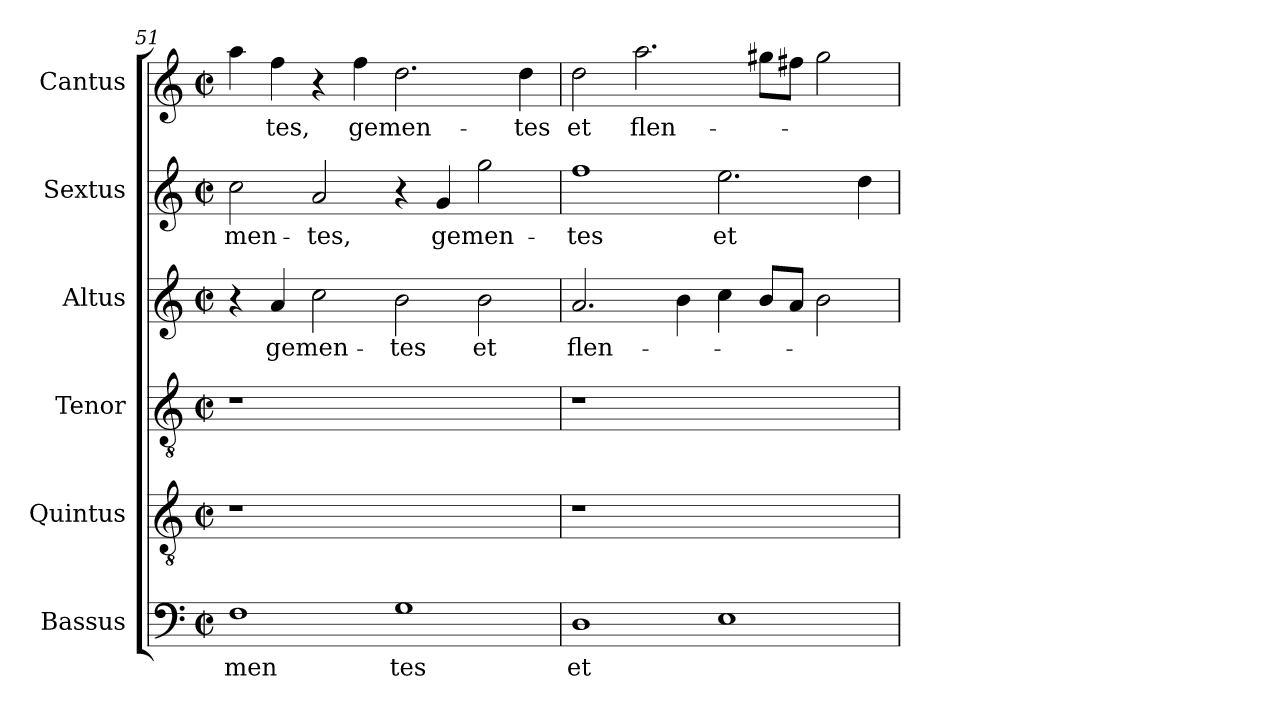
**kern	**text	**kern	**kern	**kern	**text	**kern	**text	**kern	**text
*part6	*part6	*part5	*part4	*part3	*part3	*part2	*part2	*part1	*part1
*staff6	*staff6	*staff5	*staff4	*staff3	*staff3	*staff2	*staff2	*staff1	*staff1
*I"Bassus	*	*I"Quintus	*I"Tenor	*I"Altus	*	*I"Sextus	*	*I"Cantus	*
*I'Bassus	*	*I'Quintus	*I'Tenor	*I'Altus	*	*I'Sextus	*	*I'Cantus	*
*clefF4	*	*clefGv2	*clefGv2	*clefG2	*	*clefG2	*	*clefG2	*
*M2/2	*	*M2/2	*M2/2	*M2/2	*	*M2/2	*	*M2/2	*
*met(c|)	*	*met(c|)	*met(c|)	*met(c|)	*	*met(c|)	*	*met(c|)	*
=51	=51	=51	=51	=51	=51	=51	=51	=51	=51
!	!LO:LY:b:cj	!	!	!	!	!	!LO:LY:b:cj	!	!
1F	men	1r	1r	4r	.	2cc\	-men-	4aa\	.
!	!	!	!	!	!LO:LY:b	!	!	!	!LO:LY:b:cj
.	.	.	.	4a/	gemen-	.	.	4ff\	-tes,
!	!	!	!	!	!	!	!LO:LY:b:cj	!	!
.	.	.	.	2cc\	.	2a/	-tes,	4r	.
!	!	!	!	!	!	!	!	!	!LO:LY:b
.	.	.	.	.	.	.	.	4ff\	gemen-
!	!LO:LY:b:cj	!	!	!	!LO:LY:b:cj	!	!	!	!
1G	tes	1ryy	1ryy	2b\	-tes	4r	.	2.dd\	.
!	!	!	!	!	!	!	!LO:LY:b	!	!
.	.	.	.	.	.	4g/	gemen-	.	.
!	!	!	!	!	!LO:LY:b:cj	!	!	!	!
.	.	.	.	2b\	et	2gg\	.	.	.
!	!	!	!	!	!	!	!	!	!LO:LY:b:cj
.	.	.	.	.	.	.	.	4dd\	-tes
=52	=52	=52	=52	=52	=52	=52	=52	=52	=52
!	!LO:LY:b:cj	!	!	!	!LO:LY:b	!	!LO:LY:b:cj	!	!LO:LY:b:cj
1D	et	1r	1r	2.a/	flen-	1ff	-tes	2dd\	et
!	!	!	!	!	!	!	!	!	!LO:LY:b
.	.	.	.	.	.	.	.	2.aa\	flen-
.	.	.	.	4b\	.	.	.	.	.
!	!	!	!	!	!	!	!LO:LY:b:cj	!	!
1E	.	1ryy	1ryy	4cc\	.	2.ee\	et	.	.
.	.	.	.	8b/L	.	.	.	8gg#\L	.
.	.	.	.	8a/J	.	.	.	8ff#\J	.
.	.	.	.	2b\	.	.	.	2gg#\	.
.	.	.	.	.	.	4dd\	.	.	.
=	=	=	=	=	=	=	=	=	=
*-	*-	*-	*-	*-	*-	*-	*-	*-	*-
